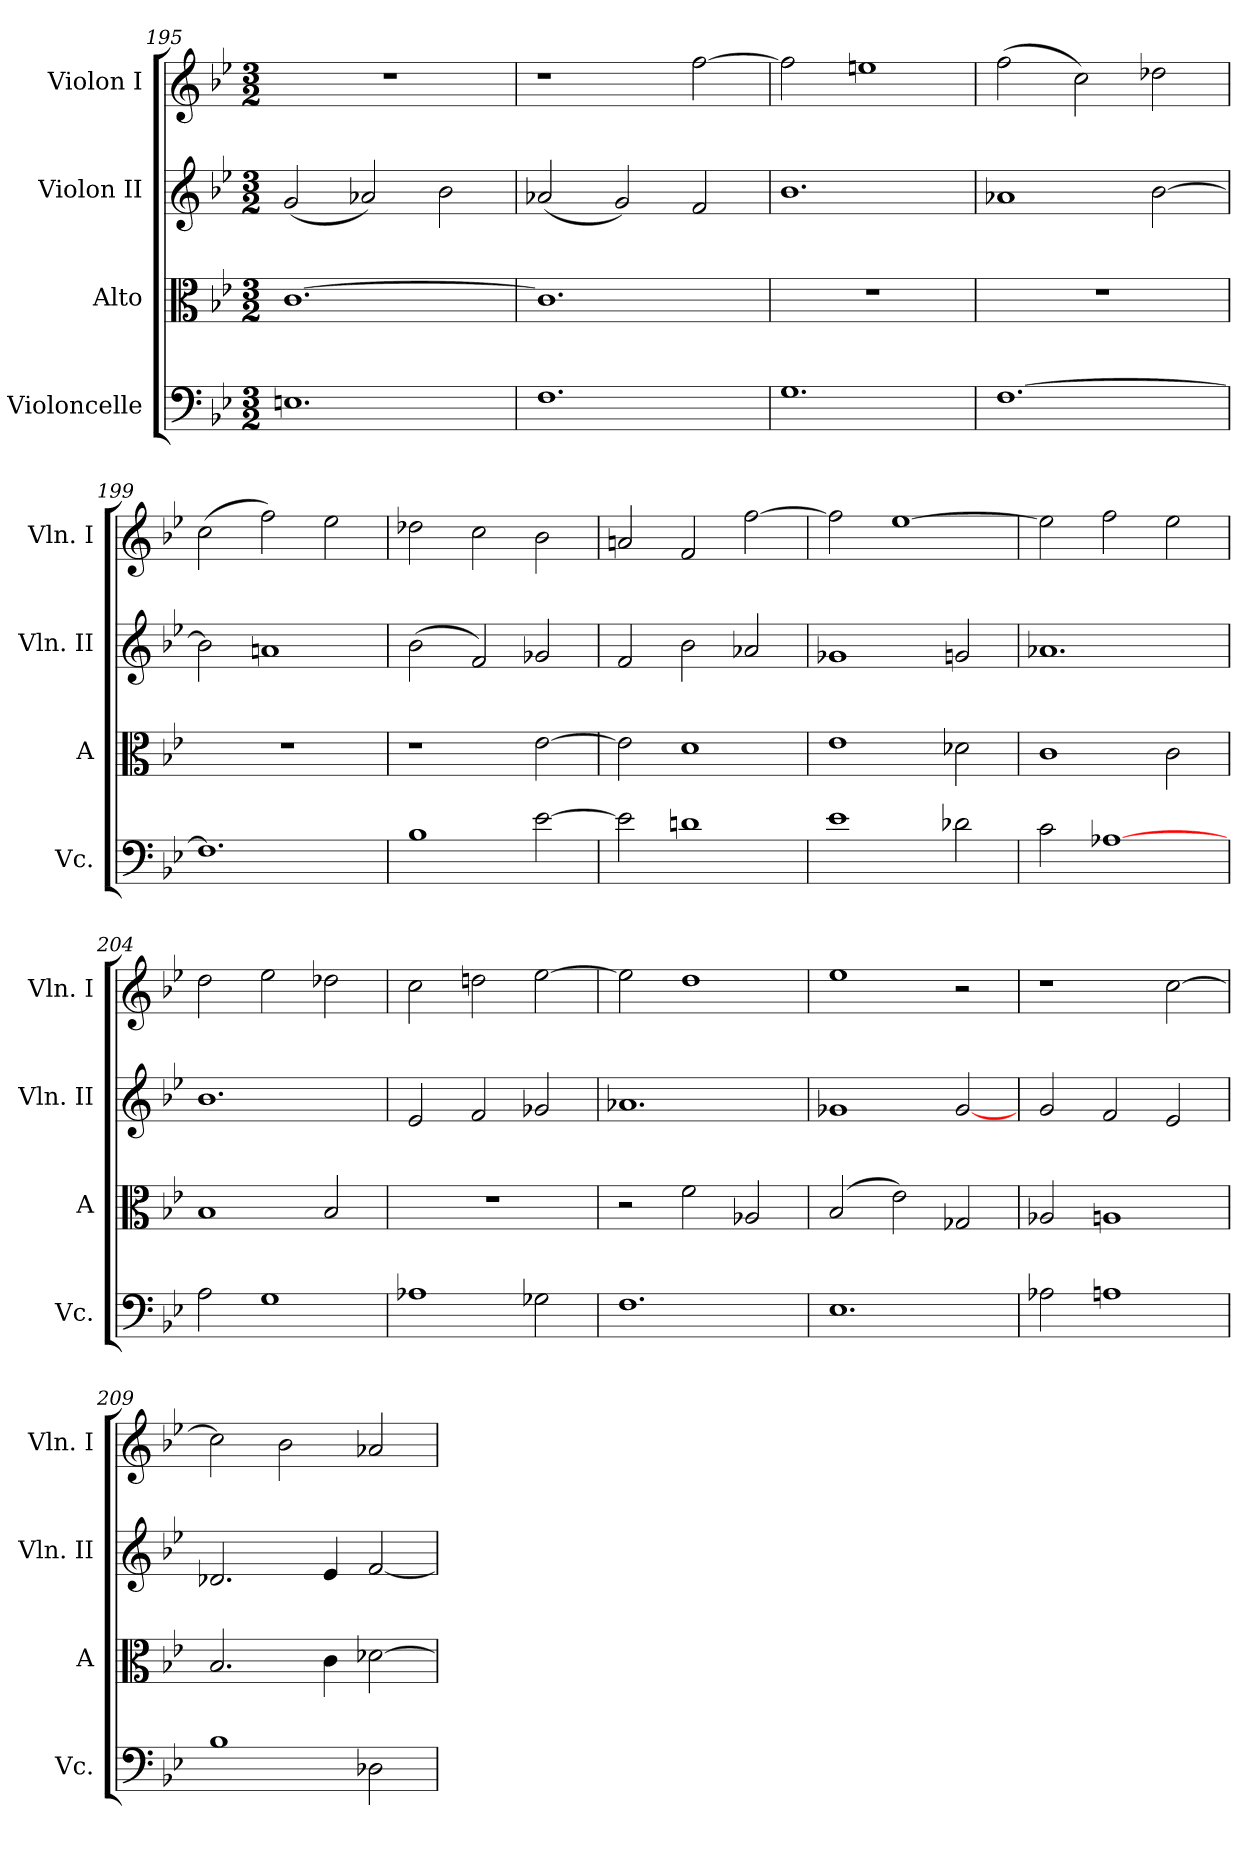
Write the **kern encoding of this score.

**kern	**kern	**kern	**kern
*part4	*part3	*part2	*part1
*staff4	*staff3	*staff2	*staff1
*I"Violoncelle	*I"Alto	*I"Violon II	*I"Violon I
*I'Vc.	*I'A	*I'Vln. II	*I'Vln. I
!!LO:PB:g=z
*clefF4	*clefC3	*clefG2	*clefG2
*k[b-e-]	*k[b-e-]	*k[b-e-]	*k[b-e-]
*g:	*g:	*g:	*g:
*M3/2	*M3/2	*M3/2	*M3/2
=195	=195	=195	=195
1.En	[1.c	(<2g/	1.r
.	.	2a-X/)	.
.	.	2b-\	.
=196	=196	=196	=196
1.F	1.c]	(<2a-X/	1r
.	.	2g/)	.
.	.	2f/	[2ff\
=197	=197	=197	=197
1.G	1.r	1.b-	2ff\]
.	.	.	1een
=198	=198	=198	=198
[1.F	1.r	1a-X	(>2ff\
.	.	.	2cc\)
.	.	[2b-\	2dd-X\
!!LO:LB:g=z
=199	=199	=199	=199
1.F]	1.r	2b-\]	(>2cc\
.	.	1an	2ff\)
.	.	.	2ee-\
=200	=200	=200	=200
1B-	1r	(>2b-\	2dd-X\
.	.	2f/)	2cc\
[2e-\	[2e-\	2g-X/	2b-\
=201	=201	=201	=201
2e-\]	2e-\]	2f/	2an/
1dn	1d	2b-\	2f/
.	.	2a-X/	[2ff\
=202	=202	=202	=202
1e-	1e-	1g-X	2ff\]
.	.	.	[1ee-
2d-X\	2d-X\	2gn/	.
!!LO:LB:g=z
=203	=203	=203	=203
2c\	1c	1.a-X	2ee-\]
[1A-X	.	.	2ff\
.	2c\	.	2ee-\
=204	=204	=204	=204
2A\	1B-	1.b-	2dd\
1G	.	.	2ee-\
.	2B-/	.	2dd-X\
=205	=205	=205	=205
1A-X	1.r	2e-/	2cc\
.	.	2f/	2ddn\
2G-X\	.	2g-X/	[2ee-\
=206	=206	=206	=206
1.F	2r	1.a-X	2ee-\]
.	2f\	.	1dd
.	2A-X/	.	.
!!LO:PB:g=z
=207	=207	=207	=207
1.E-	(>2B-/	1g-X	1ee-
.	2e-\)	.	.
.	2G-X/	[2g-/	2r
=208	=208	=208	=208
2A-X\	2A-X/	2g/	1r
1An	1An	2f/	.
.	.	2e-/	[2cc\
=209	=209	=209	=209
1B-	2.B-/	2.d-X/	2cc\]
.	.	.	2b-\
.	4c\	4e-/	.
2D-X\	[2d-X\	[2f/	2a-X/
=	=	=	=
*-	*-	*-	*-
